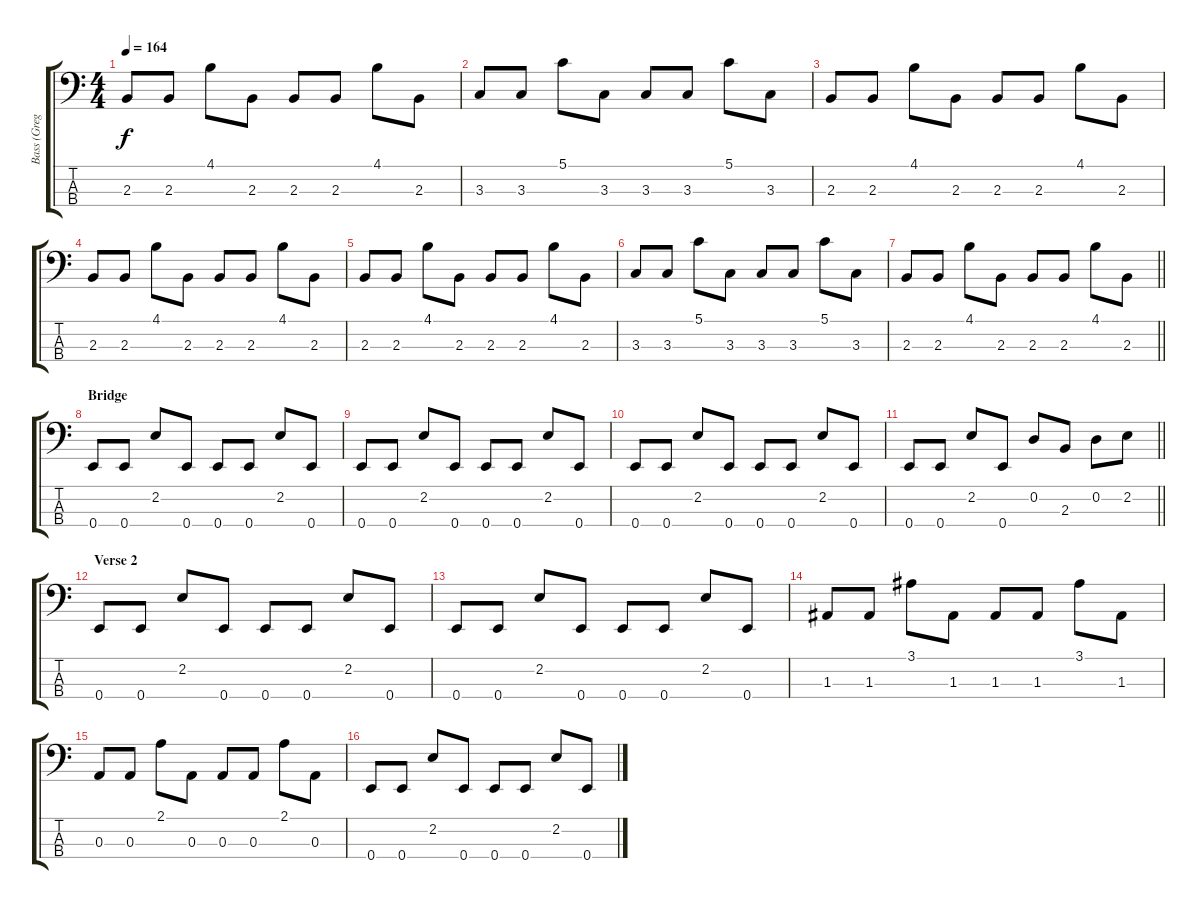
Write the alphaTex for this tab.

\track ("Bass (Greg Smith)" "Bass (Greg") {instrument electricbassfinger}
\staff {score tabs}
\tuning (G2 D2 A1 E1) {hide}
\ts (4 4)
\tempo 164
\clef f4
\ks c
2.3.8{dy f} 2.3.8 4.1.8 2.3.8 2.3.8 2.3.8 4.1.8 2.3.8 |
3.3.8 3.3.8 5.1.8 3.3.8 3.3.8 3.3.8 5.1.8 3.3.8 |
2.3.8 2.3.8 4.1.8 2.3.8 2.3.8 2.3.8 4.1.8 2.3.8 |
2.3.8 2.3.8 4.1.8 2.3.8 2.3.8 2.3.8 4.1.8 2.3.8 |
2.3.8 2.3.8 4.1.8 2.3.8 2.3.8 2.3.8 4.1.8 2.3.8 |
3.3.8 3.3.8 5.1.8 3.3.8 3.3.8 3.3.8 5.1.8 3.3.8 |
\barLineRight lightlight
2.3.8 2.3.8 4.1.8 2.3.8 2.3.8 2.3.8 4.1.8 2.3.8 |
\section ("" "Bridge")
0.4.8 0.4.8 2.2.8 0.4.8 0.4.8 0.4.8 2.2.8 0.4.8 |
0.4.8 0.4.8 2.2.8 0.4.8 0.4.8 0.4.8 2.2.8 0.4.8 |
0.4.8 0.4.8 2.2.8 0.4.8 0.4.8 0.4.8 2.2.8 0.4.8 |
\barLineRight lightlight
0.4.8 0.4.8 2.2.8 0.4.8 0.2.8 2.3.8 0.2.8 2.2.8 |
\section ("" "Verse 2")
0.4.8 0.4.8 2.2.8 0.4.8 0.4.8 0.4.8 2.2.8 0.4.8 |
0.4.8 0.4.8 2.2.8 0.4.8 0.4.8 0.4.8 2.2.8 0.4.8 |
1.3.8 1.3.8 3.1.8 1.3.8 1.3.8 1.3.8 3.1.8 1.3.8 |
0.3.8 0.3.8 2.1.8 0.3.8 0.3.8 0.3.8 2.1.8 0.3.8 |
0.4.8 0.4.8 2.2.8 0.4.8 0.4.8 0.4.8 2.2.8 0.4.8
